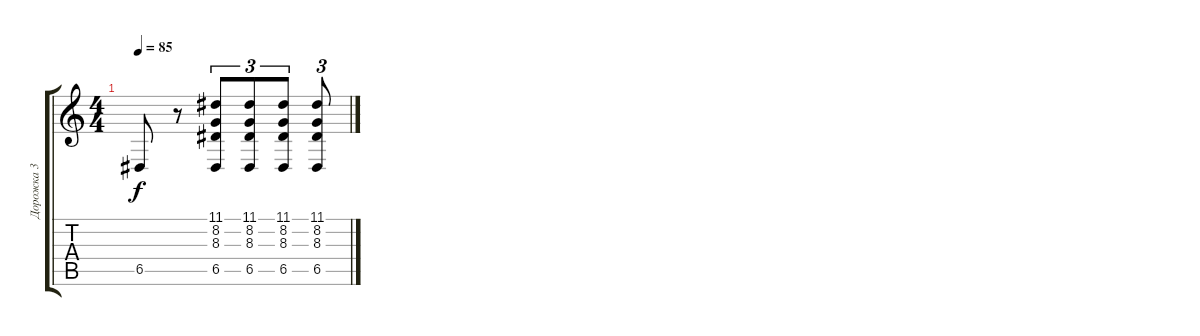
\track ("Дорожка 3" "Дорожка 3") {instrument fiddle}
\staff {score tabs}
\tuning (E4 B3 G3 D3 A2 E2) {hide}
\ts (4 4)
\tempo 85
\clef g2
\ks c
6.5.8{dy f} r.8 (11.1 8.2 8.3 6.5).8{tu (3 2)} (11.1 8.2 8.3 6.5).8{tu (3 2)} (11.1 8.2 8.3 6.5).8{tu (3 2)} (11.1 8.2 8.3 6.5).8{tu (3 2)}
